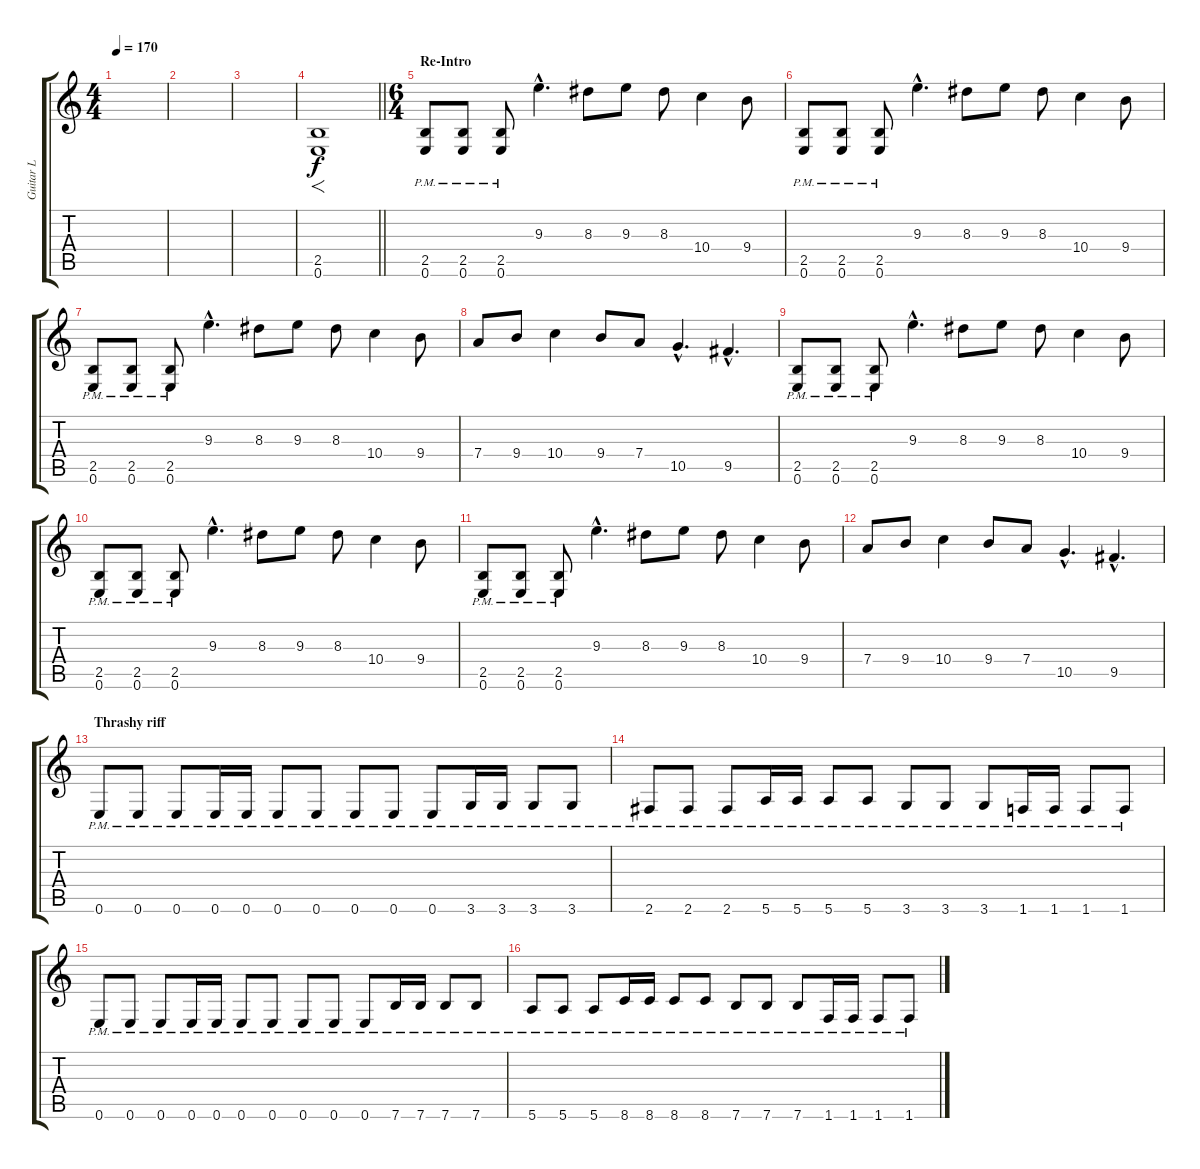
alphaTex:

\track ("Guitar L" "Guitar L") {instrument distortionguitar}
\staff {score tabs}
\tuning (E4 B3 G3 D3 A2 E2) {hide}
\ts (4 4)
\tempo 170
\clef g2
\ks c
|
|
|
\barLineRight lightlight
(2.5 0.6).1{f volume 14} |
\ts (6 4)
\section ("" "Re-Intro")
(2.5{pm} 0.6{pm}).8 (2.5{pm} 0.6{pm}).8 (2.5{pm} 0.6{pm}).8 9.3{hac}.4{d} 8.3.8 9.3.8 8.3.8 10.4.4 9.4.8 |
(2.5{pm} 0.6{pm}).8 (2.5{pm} 0.6{pm}).8 (2.5{pm} 0.6{pm}).8 9.3{hac}.4{d} 8.3.8 9.3.8 8.3.8 10.4.4 9.4.8 |
(2.5{pm} 0.6{pm}).8 (2.5{pm} 0.6{pm}).8 (2.5{pm} 0.6{pm}).8 9.3{hac}.4{d} 8.3.8 9.3.8 8.3.8 10.4.4 9.4.8 |
7.4.8 9.4.8 10.4.4 9.4.8 7.4.8 10.5{hac}.4{d} 9.5{hac}.4{d} |
(2.5{pm} 0.6{pm}).8 (2.5{pm} 0.6{pm}).8 (2.5{pm} 0.6{pm}).8 9.3{hac}.4{d} 8.3.8 9.3.8 8.3.8 10.4.4 9.4.8 |
(2.5{pm} 0.6{pm}).8 (2.5{pm} 0.6{pm}).8 (2.5{pm} 0.6{pm}).8 9.3{hac}.4{d} 8.3.8 9.3.8 8.3.8 10.4.4 9.4.8 |
(2.5{pm} 0.6{pm}).8 (2.5{pm} 0.6{pm}).8 (2.5{pm} 0.6{pm}).8 9.3{hac}.4{d} 8.3.8 9.3.8 8.3.8 10.4.4 9.4.8 |
7.4.8 9.4.8 10.4.4 9.4.8 7.4.8 10.5{hac}.4{d} 9.5{hac}.4{d} |
\section ("" "Thrashy riff")
0.6{pm}.8 0.6{pm}.8 0.6{pm}.8 0.6{pm}.16 0.6{pm}.16 0.6{pm}.8 0.6{pm}.8 0.6{pm}.8 0.6{pm}.8 0.6{pm}.8 3.6{pm}.16 3.6{pm}.16 3.6{pm}.8 3.6{pm}.8 |
2.6{pm}.8 2.6{pm}.8 2.6{pm}.8 5.6{pm}.16 5.6{pm}.16 5.6{pm}.8 5.6{pm}.8 3.6{pm}.8 3.6{pm}.8 3.6{pm}.8 1.6{pm}.16 1.6{pm}.16 1.6{pm}.8 1.6{pm}.8 |
0.6{pm}.8 0.6{pm}.8 0.6{pm}.8 0.6{pm}.16 0.6{pm}.16 0.6{pm}.8 0.6{pm}.8 0.6{pm}.8 0.6{pm}.8 0.6{pm}.8 7.6{pm}.16 7.6{pm}.16 7.6{pm}.8 7.6{pm}.8 |
5.6{pm}.8 5.6{pm}.8 5.6{pm}.8 8.6{pm}.16 8.6{pm}.16 8.6{pm}.8 8.6{pm}.8 7.6{pm}.8 7.6{pm}.8 7.6{pm}.8 1.6{pm}.16 1.6{pm}.16 1.6{pm}.8 1.6{pm}.8
